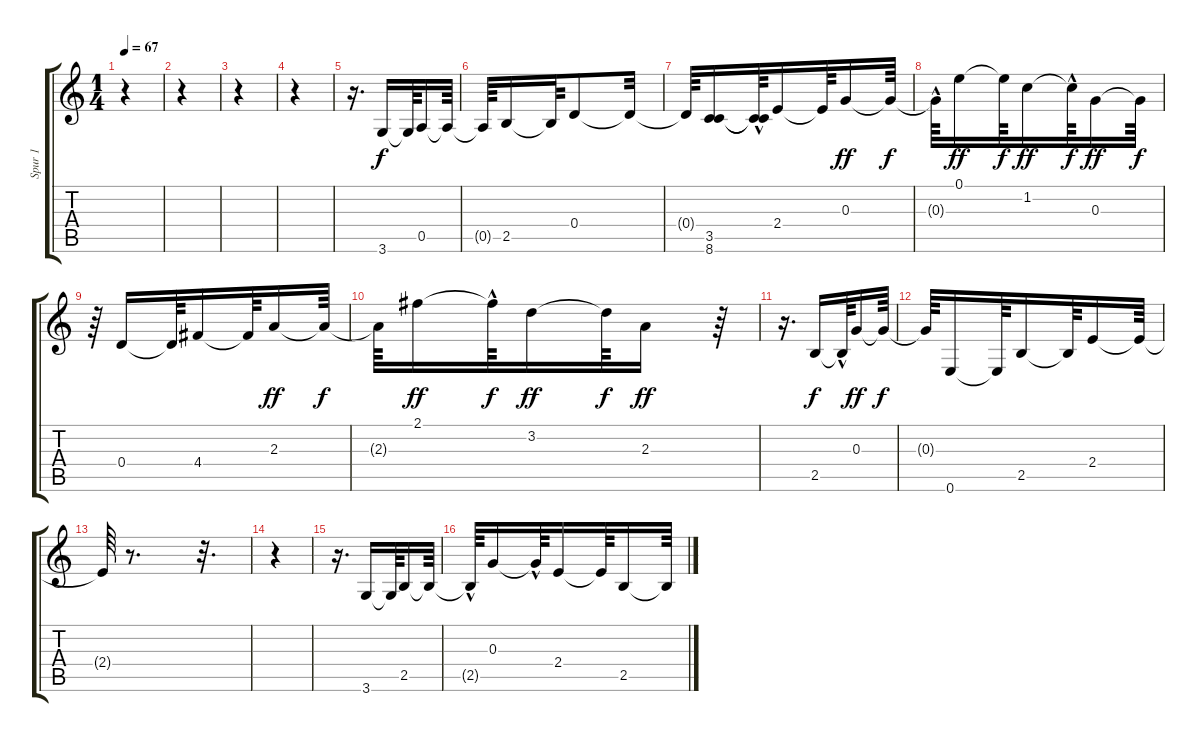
\track ("Spur 1" "Spur 1") {instrument acousticguitarnylon}
\staff {score tabs}
\tuning (E4 B3 G3 D3 A2 E2) {hide}
\ts (1 4)
\tempo 67
\clef g2
\ks c
r.4{dy f} |
r.4 |
r.4 |
r.4 |
r.16{d} 3.6.16 3.6{t}.64 0.5.16 0.5{t}.64 |
0.5{t}.64 2.5.16 2.5{t}.64 0.4.8 0.4{t}.32 |
0.4{t}.64 (3.5 8.6).16 (3.5{hac t} 8.6{hac t}).64 2.4.16 2.4{t}.64 0.3.16{dy ff} 0.3{t}.64{dy f} |
0.3{hac t}.64 0.1.16{dy ff volume 16 balance 8} 0.1{t}.64{dy f} 1.2.16{dy ff} 1.2{hac t}.64{dy f} 0.3.16{dy ff} 0.3{t}.64{dy f} |
r.64 0.4.16 0.4{t}.64 4.4.16 4.4{t}.64 2.3.16{dy ff} 2.3{t}.64{dy f} |
2.3{t}.64 2.1.16{dy ff} 2.1{hac t}.64{dy f} 3.2.16{dy ff} 3.2{t}.64{dy f} 2.3.16{dy ff} r.64 |
r.16{d} 2.5.16{dy f} 2.5{hac t}.64 0.3.16{dy ff} 0.3{t}.64{dy f} |
0.3{t}.64 0.6.16 0.6{t}.64 2.5.16 2.5{t}.64 2.4.16 2.4{t}.64 |
2.4{t}.64 r.8{d} r.32{d} |
r.4 |
r.16{d} 3.6.16 3.6{t}.64 2.5.16 2.5{t}.64 |
2.5{hac t}.64 0.3.16 0.3{hac t}.64 2.4.16 2.4{t}.64 2.5.16 2.5{t}.64
